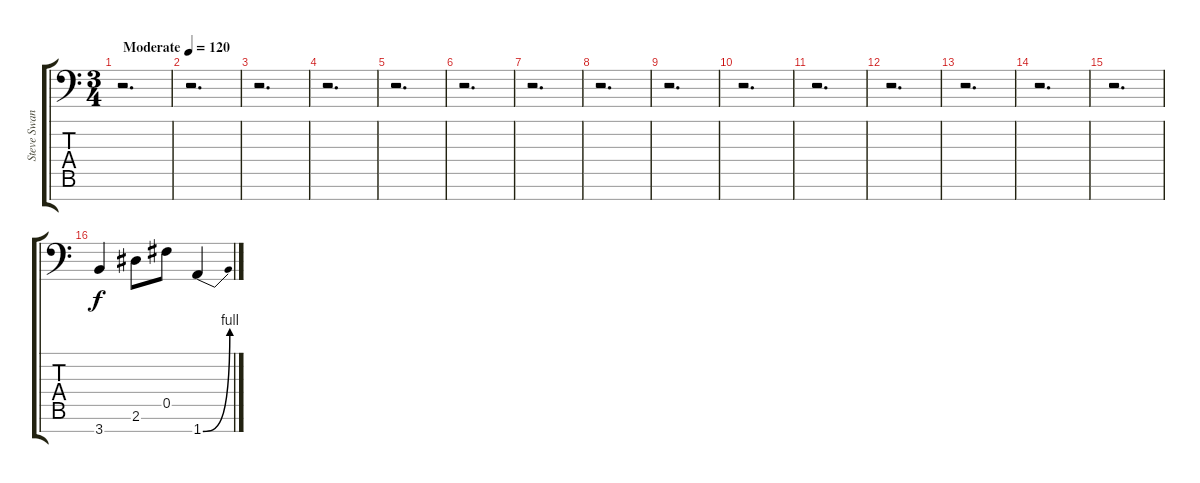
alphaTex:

\track ("Steve Swanson" "Steve Swan") {instrument distortionguitar}
\staff {score tabs}
\tuning (Db4 Ab3 E3 B2 Gb2 Db2 Ab1) {hide}
\ts (3 4)
\tempo (120 "Moderate")
\clef f4
\ks c
r.2{d dy f instrument distortionguitar} |
r.2{d} |
r.2{d} |
r.2{d} |
r.2{d} |
r.2{d} |
r.2{d} |
r.2{d} |
r.2{d} |
r.2{d} |
r.2{d} |
r.2{d} |
r.2{d} |
r.2{d} |
r.2{d} |
3.7.4 2.6.8 0.5.8 1.7{be (bend 0 0 60 4)}.4
